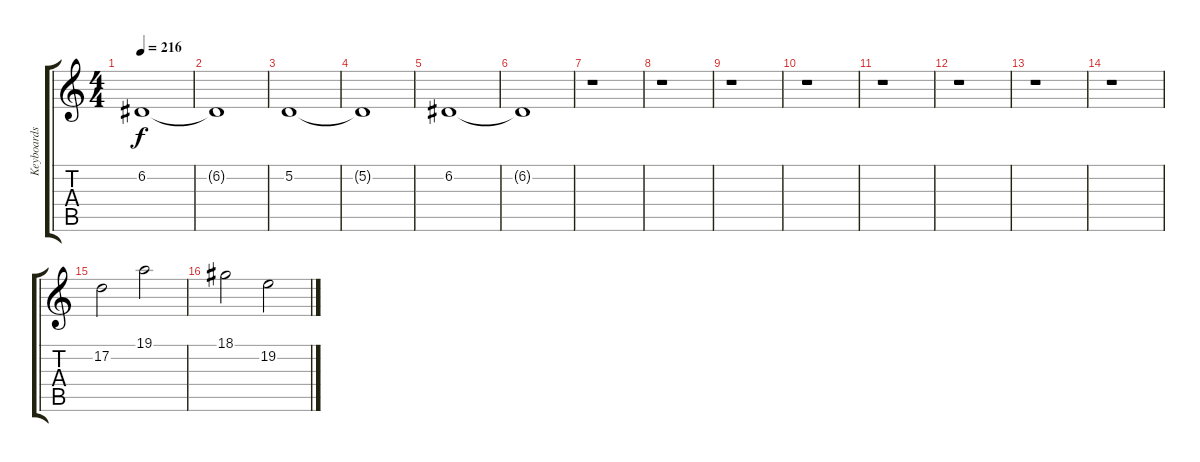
\track ("Keyboards" "Keyboards") {instrument choiraahs}
\staff {score tabs}
\tuning (D4 A3 F3 C3 G2 D2) {hide}
\ts (4 4)
\tempo 216
\clef g2
\ks c
6.2.1{dy f} |
6.2{t}.1 |
5.2.1 |
5.2{t}.1 |
6.2.1 |
6.2{t}.1 |
r.1 |
r.1 |
r.1 |
r.1 |
r.1 |
r.1 |
r.1 |
r.1 |
17.2.2 19.1.2 |
18.1.2 19.2.2
